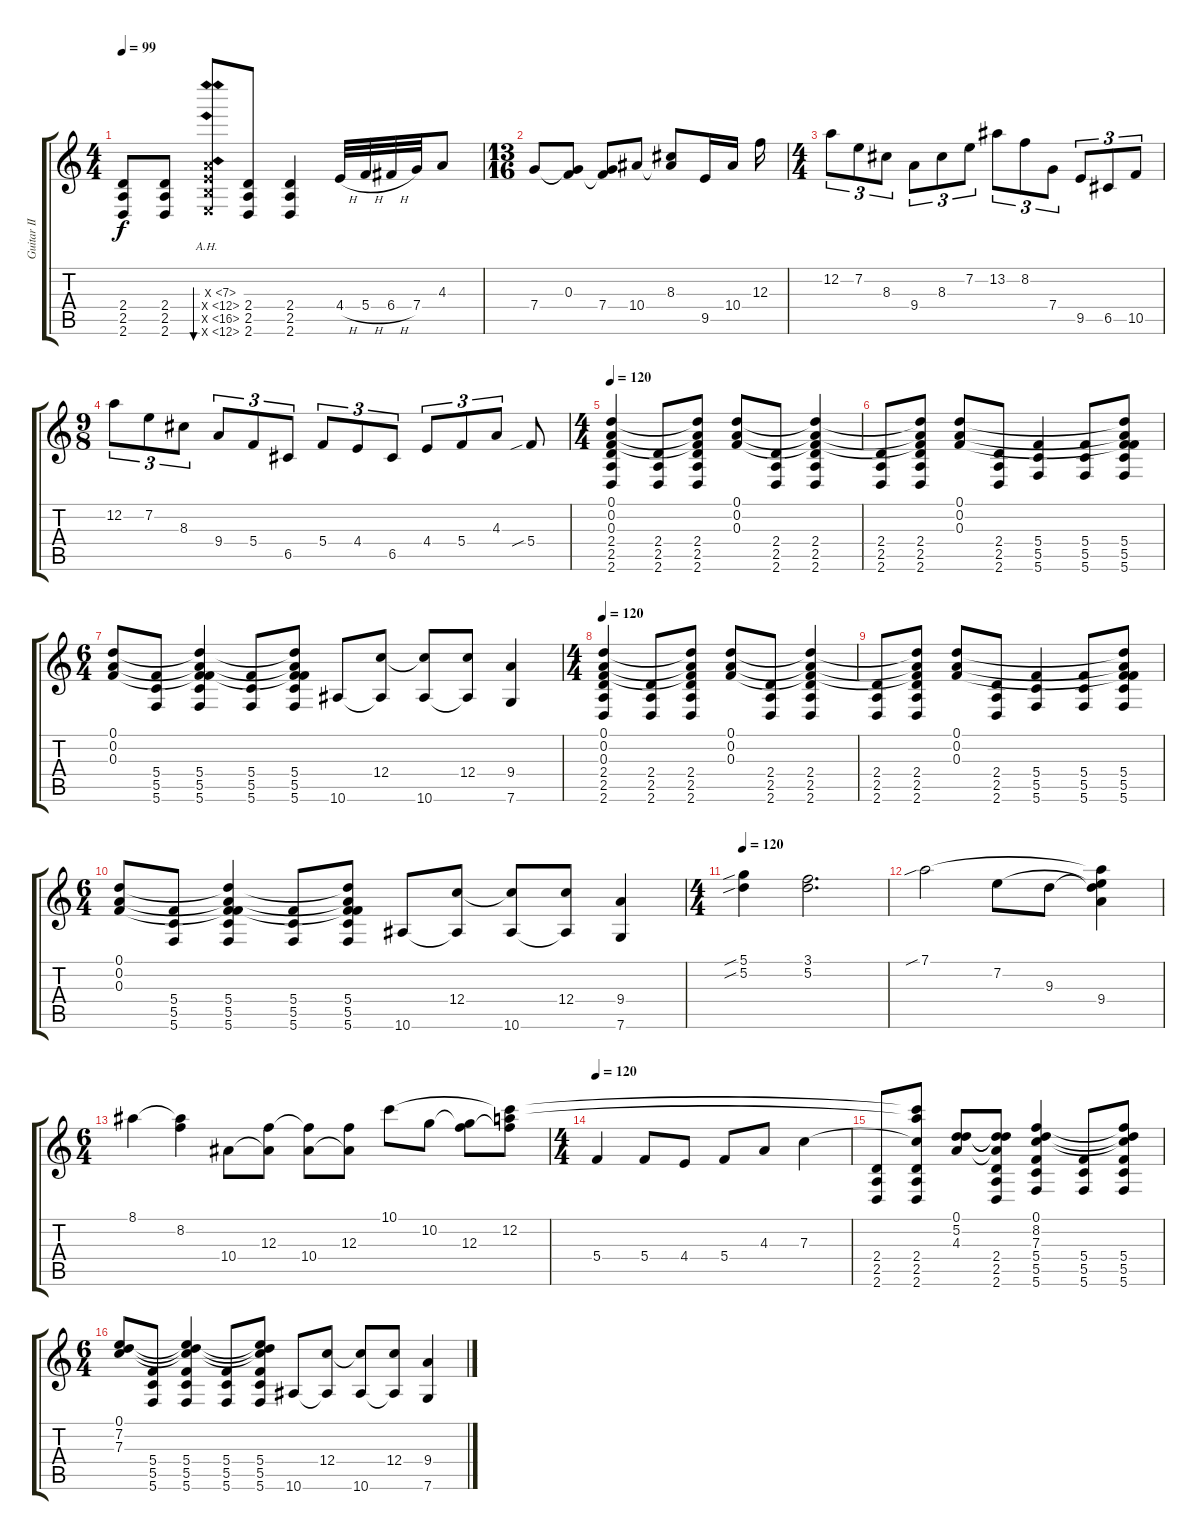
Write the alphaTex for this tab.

\track ("Guitar II" "Guitar II") {instrument overdrivenguitar}
\staff {score tabs}
\tuning (D4 A3 F3 C3 G2 C2) {hide}
\ts (4 4)
\tempo 99
\clef g2
\ks c
(2.4 2.5 2.6).8{dy f} (2.4 2.5 2.6).8 (4.3{ah 3 x} 4.4{ah 8 x} 4.5{ah 12 x} 4.6{ah 8 x}).8{bu 60} (2.4 2.5 2.6).8 (2.4 2.5 2.6).4 4.4{h}.32 5.4{h}.32 6.4{h}.32 7.4.32 4.3.8 |
\ts (13 16)
7.4.8 (0.3 7.4{t}).8 (0.3{t} 7.4).8 10.4.8 (8.3 10.4{t}).8 9.5.16 10.4.16 12.3.16 |
\ts (4 4)
12.2.8{tu (3 2)} 7.2.8{tu (3 2)} 8.3.8{tu (3 2)} 9.4.8{tu (3 2)} 8.3.8{tu (3 2)} 7.2.8{tu (3 2)} 13.2.8{tu (3 2)} 8.2.8{tu (3 2)} 7.4.8{tu (3 2)} 9.5.8{tu (3 2)} 6.5.8{tu (3 2)} 10.5.8{tu (3 2)} |
\ts (9 8)
12.2.8{tu (3 2)} 7.2.8{tu (3 2)} 8.3.8{tu (3 2)} 9.4.8{tu (3 2)} 5.4.8{tu (3 2)} 6.5.8{tu (3 2)} 5.4.8{tu (3 2)} 4.4.8{tu (3 2)} 6.5.8{tu (3 2)} 4.4.8{tu (3 2)} 5.4.8{tu (3 2)} 4.3.8{tu (3 2)} 5.4{sib}.8 |
\ts (4 4)
\tempo 120
(0.1 0.2 0.3 2.4 2.5 2.6).4 (2.4 2.5 2.6).8 (0.1{t} 0.2{t} 0.3{t} 2.4 2.5 2.6).8 (0.1 0.2 0.3).8 (2.4 2.5 2.6).8 (0.1{t} 0.2{t} 0.3{t} 2.4 2.5 2.6).4 |
(2.4 2.5 2.6).8 (0.1{t} 0.2{t} 0.3{t} 2.4 2.5 2.6).8 (0.1 0.2 0.3).8 (2.4 2.5 2.6).8 (5.4 5.5 5.6).4 (5.4 5.5 5.6).8 (0.1{t} 0.2{t} 0.3{t} 5.4 5.5 5.6).8 |
\ts (6 4)
(0.1 0.2 0.3).8 (5.4 5.5 5.6).8 (0.1{t} 0.2{t} 0.3{t} 5.4 5.5 5.6).4 (5.4 5.5 5.6).8 (0.1{t} 0.2{t} 0.3{t} 5.4 5.5 5.6).8 10.6.8 (12.4 10.6{t}).8 (12.4{t} 10.6).8 (12.4 10.6{t}).8 (9.4 7.6).4 |
\ts (4 4)
\tempo 120
(0.1 0.2 0.3 2.4 2.5 2.6).4 (2.4 2.5 2.6).8 (0.1{t} 0.2{t} 0.3{t} 2.4 2.5 2.6).8 (0.1 0.2 0.3).8 (2.4 2.5 2.6).8 (0.1{t} 0.2{t} 0.3{t} 2.4 2.5 2.6).4 |
(2.4 2.5 2.6).8 (0.1{t} 0.2{t} 0.3{t} 2.4 2.5 2.6).8 (0.1 0.2 0.3).8 (2.4 2.5 2.6).8 (5.4 5.5 5.6).4 (5.4 5.5 5.6).8 (0.1{t} 0.2{t} 0.3{t} 5.4 5.5 5.6).8 |
\ts (6 4)
(0.1 0.2 0.3).8 (5.4 5.5 5.6).8 (0.1{t} 0.2{t} 0.3{t} 5.4 5.5 5.6).4 (5.4 5.5 5.6).8 (0.1{t} 0.2{t} 0.3{t} 5.4 5.5 5.6).8 10.6.8 (12.4 10.6{t}).8 (12.4{t} 10.6).8 (12.4 10.6{t}).8 (9.4 7.6).4 |
\ts (4 4)
\tempo 120
(5.1{sib} 5.2{sib}).4 (3.1 5.2).2{d} |
7.1{sib}.2 7.2.8 9.3.8 (7.1{t} 7.2{t} 9.3{t} 9.4).4 |
\ts (6 4)
8.1.4 (8.1{t} 8.2).4 10.4.8 (12.3 10.4{t}).8 (12.3{t} 10.4).8 (12.3 10.4{t}).8 10.1.8 10.2.8 (10.2{t} 12.3).8 (10.1{t} 12.2 12.3{t}).8 |
\ts (4 4)
\tempo 120
5.4.4 5.4.8 4.4.8 5.4.8 4.3.8 7.3.4 |
(2.4 2.5 2.6).8 (10.1{t} 12.2{t} 7.3{t} 2.4 2.5 2.6).8 (0.1 5.2 4.3).8 (0.1{t} 5.2{t} 4.3{t} 2.4 2.5 2.6).8 (0.1 8.2 7.3 5.4 5.5 5.6).4 (5.4 5.5 5.6).8 (0.1{t} 8.2{t} 7.3{t} 5.4 5.5 5.6).8 |
\ts (6 4)
(0.1 7.2 7.3).8 (5.4 5.5 5.6).8 (0.1{t} 7.2{t} 7.3{t} 5.4 5.5 5.6).4 (5.4 5.5 5.6).8 (0.1{t} 7.2{t} 7.3{t} 5.4 5.5 5.6).8 10.6.8 (12.4 10.6{t}).8 (12.4{t} 10.6).8 (12.4 10.6{t}).8 (9.4 7.6).4
